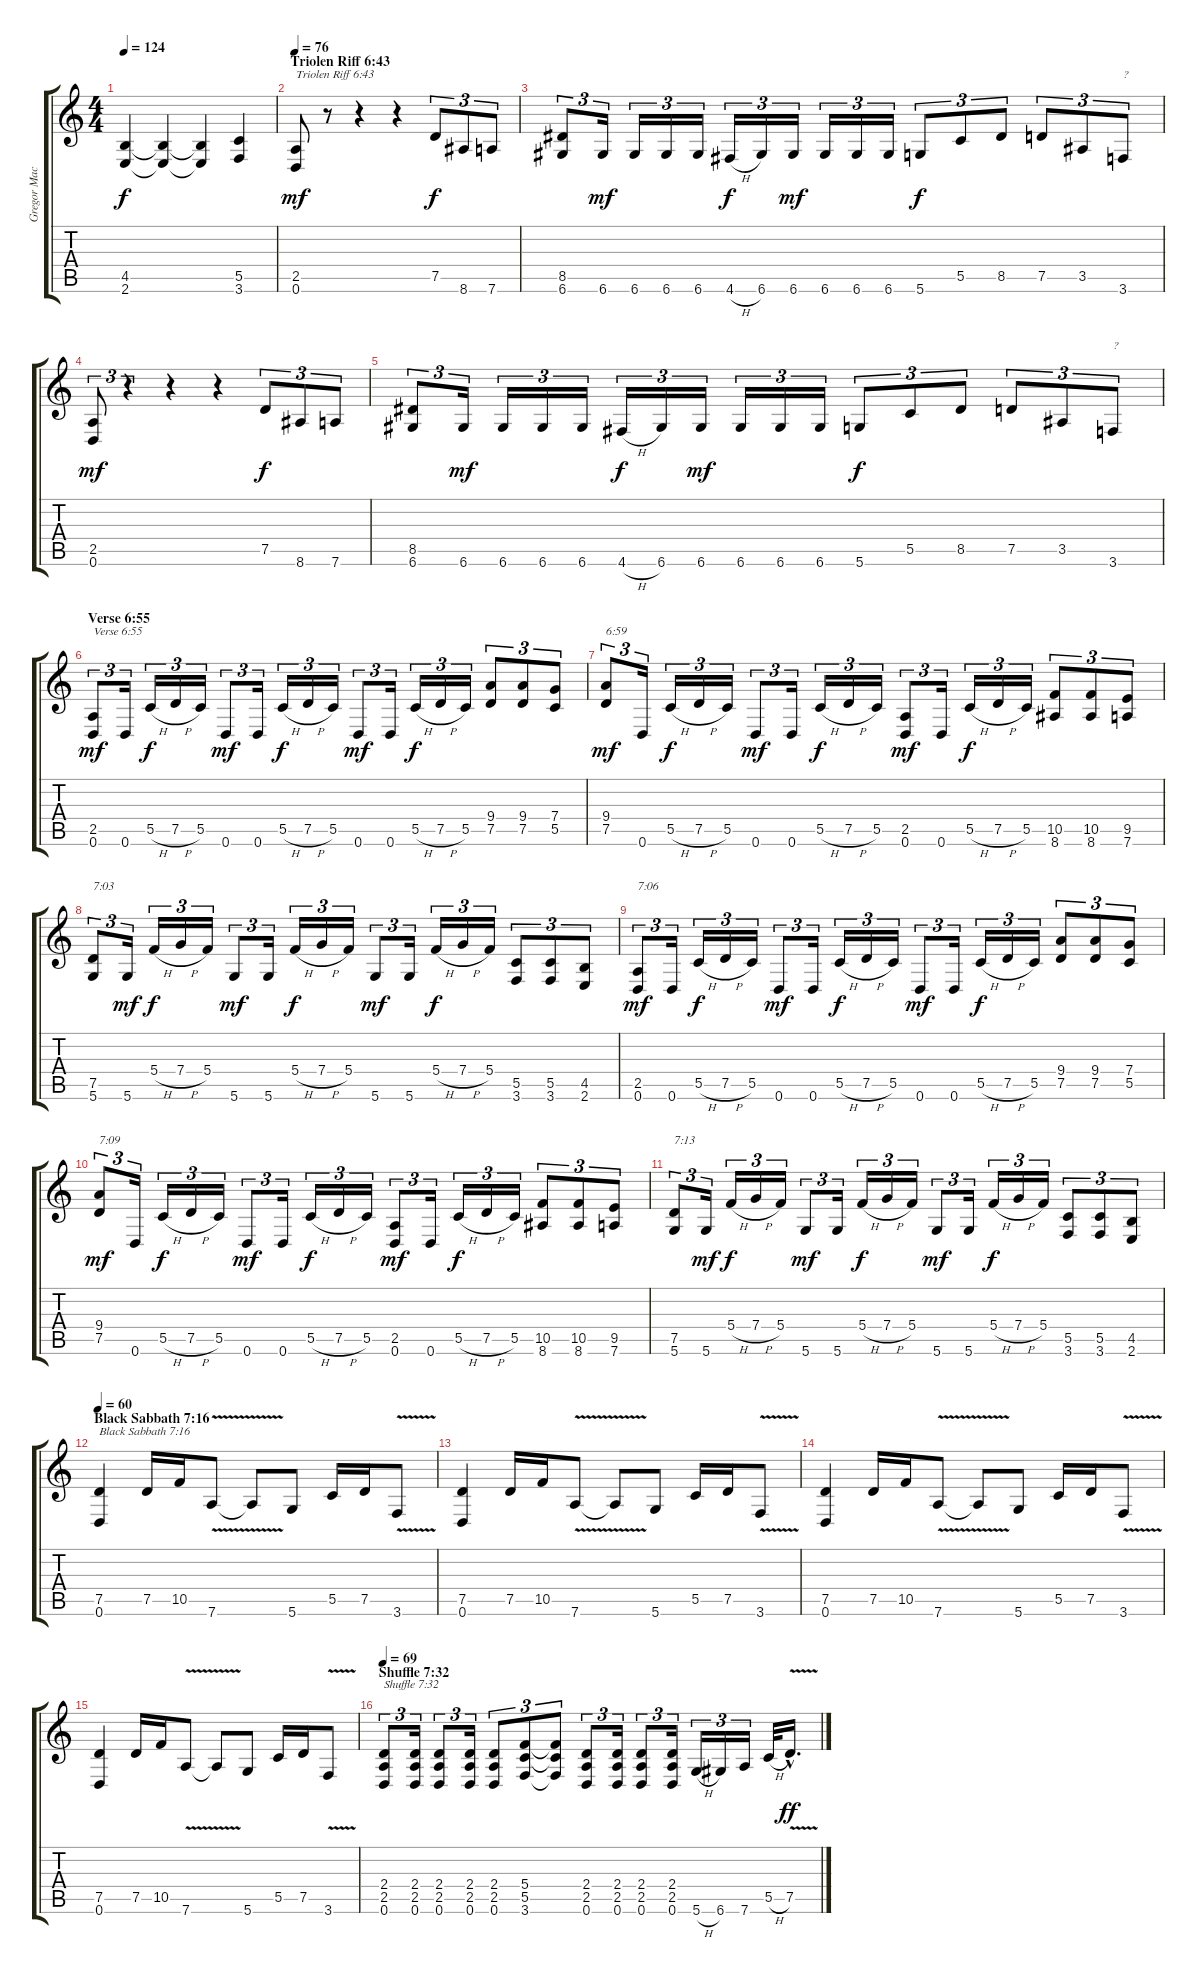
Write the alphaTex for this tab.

\track ("Gregor Mackintosh" "Gregor Mac") {instrument overdrivenguitar}
\staff {score tabs}
\tuning (D4 A3 F3 C3 G2 D2) {hide}
\ts (4 4)
\tempo 124
\clef g2
\ks c
(4.5{t} 2.6{t}).4{dy f} (4.5{t} 2.6{t}).4 (4.5{t} 2.6{t}).4 (5.5 3.6).4 |
\section ("" "Triolen Riff 6:43")
\tempo 76
(2.5 0.6).8{txt "Triolen Riff 6:43" dy mf} r.8 r.4 r.4 7.5.8{tu (3 2) dy f} 8.6.8{tu (3 2)} 7.6.8{tu (3 2)} |
(8.5 6.6).8{tu (3 2)} 6.6.16{tu (3 2) dy mf} 6.6.16{tu (3 2)} 6.6.16{tu (3 2)} 6.6.16{tu (3 2)} 4.6{h}.16{tu (3 2) dy f} 6.6.16{tu (3 2)} 6.6.16{tu (3 2) dy mf} 6.6.16{tu (3 2)} 6.6.16{tu (3 2)} 6.6.16{tu (3 2)} 5.6.8{tu (3 2) dy f} 5.5.8{tu (3 2)} 8.5.8{tu (3 2)} 7.5.8{tu (3 2)} 3.5.8{tu (3 2)} 3.6.8{tu (3 2) txt "?"} |
(2.5 0.6).8{tu (3 2) dy mf} r.4{tu (3 2)} r.4 r.4 7.5.8{tu (3 2) dy f} 8.6.8{tu (3 2)} 7.6.8{tu (3 2)} |
(8.5 6.6).8{tu (3 2)} 6.6.16{tu (3 2) dy mf} 6.6.16{tu (3 2)} 6.6.16{tu (3 2)} 6.6.16{tu (3 2)} 4.6{h}.16{tu (3 2) dy f} 6.6.16{tu (3 2)} 6.6.16{tu (3 2) dy mf} 6.6.16{tu (3 2)} 6.6.16{tu (3 2)} 6.6.16{tu (3 2)} 5.6.8{tu (3 2) dy f} 5.5.8{tu (3 2)} 8.5.8{tu (3 2)} 7.5.8{tu (3 2)} 3.5.8{tu (3 2)} 3.6.8{tu (3 2) txt "?"} |
\section ("" "Verse 6:55")
(2.5 0.6).8{tu (3 2) txt "Verse 6:55" dy mf} 0.6.16{tu (3 2)} 5.5{h}.16{tu (3 2) dy f} 7.5{h}.16{tu (3 2)} 5.5.16{tu (3 2)} 0.6.8{tu (3 2) dy mf} 0.6.16{tu (3 2)} 5.5{h}.16{tu (3 2) dy f} 7.5{h}.16{tu (3 2)} 5.5.16{tu (3 2)} 0.6.8{tu (3 2) dy mf} 0.6.16{tu (3 2)} 5.5{h}.16{tu (3 2) dy f} 7.5{h}.16{tu (3 2)} 5.5.16{tu (3 2)} (9.4 7.5).8{tu (3 2)} (9.4 7.5).8{tu (3 2)} (7.4 5.5).8{tu (3 2)} |
(9.4 7.5).8{tu (3 2) txt "6:59" dy mf} 0.6.16{tu (3 2)} 5.5{h}.16{tu (3 2) dy f} 7.5{h}.16{tu (3 2)} 5.5.16{tu (3 2)} 0.6.8{tu (3 2) dy mf} 0.6.16{tu (3 2)} 5.5{h}.16{tu (3 2) dy f} 7.5{h}.16{tu (3 2)} 5.5.16{tu (3 2)} (2.5 0.6).8{tu (3 2) dy mf} 0.6.16{tu (3 2)} 5.5{h}.16{tu (3 2) dy f} 7.5{h}.16{tu (3 2)} 5.5.16{tu (3 2)} (10.5 8.6).8{tu (3 2)} (10.5 8.6).8{tu (3 2)} (9.5 7.6).8{tu (3 2)} |
(7.5 5.6).8{tu (3 2) txt "7:03"} 5.6.16{tu (3 2) dy mf} 5.4{h}.16{tu (3 2) dy f} 7.4{h}.16{tu (3 2)} 5.4.16{tu (3 2)} 5.6.8{tu (3 2) dy mf} 5.6.16{tu (3 2)} 5.4{h}.16{tu (3 2) dy f} 7.4{h}.16{tu (3 2)} 5.4.16{tu (3 2)} 5.6.8{tu (3 2) dy mf} 5.6.16{tu (3 2)} 5.4{h}.16{tu (3 2) dy f} 7.4{h}.16{tu (3 2)} 5.4.16{tu (3 2)} (5.5 3.6).8{tu (3 2)} (5.5 3.6).8{tu (3 2)} (4.5 2.6).8{tu (3 2)} |
(2.5 0.6).8{tu (3 2) txt "7:06" dy mf} 0.6.16{tu (3 2)} 5.5{h}.16{tu (3 2) dy f} 7.5{h}.16{tu (3 2)} 5.5.16{tu (3 2)} 0.6.8{tu (3 2) dy mf} 0.6.16{tu (3 2)} 5.5{h}.16{tu (3 2) dy f} 7.5{h}.16{tu (3 2)} 5.5.16{tu (3 2)} 0.6.8{tu (3 2) dy mf} 0.6.16{tu (3 2)} 5.5{h}.16{tu (3 2) dy f} 7.5{h}.16{tu (3 2)} 5.5.16{tu (3 2)} (9.4 7.5).8{tu (3 2)} (9.4 7.5).8{tu (3 2)} (7.4 5.5).8{tu (3 2)} |
(9.4 7.5).8{tu (3 2) txt "7:09" dy mf} 0.6.16{tu (3 2)} 5.5{h}.16{tu (3 2) dy f} 7.5{h}.16{tu (3 2)} 5.5.16{tu (3 2)} 0.6.8{tu (3 2) dy mf} 0.6.16{tu (3 2)} 5.5{h}.16{tu (3 2) dy f} 7.5{h}.16{tu (3 2)} 5.5.16{tu (3 2)} (2.5 0.6).8{tu (3 2) dy mf} 0.6.16{tu (3 2)} 5.5{h}.16{tu (3 2) dy f} 7.5{h}.16{tu (3 2)} 5.5.16{tu (3 2)} (10.5 8.6).8{tu (3 2)} (10.5 8.6).8{tu (3 2)} (9.5 7.6).8{tu (3 2)} |
(7.5 5.6).8{tu (3 2) txt "7:13"} 5.6.16{tu (3 2) dy mf} 5.4{h}.16{tu (3 2) dy f} 7.4{h}.16{tu (3 2)} 5.4.16{tu (3 2)} 5.6.8{tu (3 2) dy mf} 5.6.16{tu (3 2)} 5.4{h}.16{tu (3 2) dy f} 7.4{h}.16{tu (3 2)} 5.4.16{tu (3 2)} 5.6.8{tu (3 2) dy mf} 5.6.16{tu (3 2)} 5.4{h}.16{tu (3 2) dy f} 7.4{h}.16{tu (3 2)} 5.4.16{tu (3 2)} (5.5 3.6).8{tu (3 2)} (5.5 3.6).8{tu (3 2)} (4.5 2.6).8{tu (3 2)} |
\section ("" "Black Sabbath 7:16")
\tempo 60
(7.5 0.6).4{txt "Black Sabbath 7:16"} 7.5.16 10.5.16 7.6{v}.8 7.6{t}.8 5.6.8 5.5.16 7.5.16 3.6{v}.8 |
(7.5 0.6).4 7.5.16 10.5.16 7.6{v}.8 7.6{t}.8 5.6.8 5.5.16 7.5.16 3.6{v}.8 |
(7.5 0.6).4 7.5.16 10.5.16 7.6{v}.8 7.6{t}.8 5.6.8 5.5.16 7.5.16 3.6{v}.8 |
(7.5 0.6).4 7.5.16 10.5.16 7.6{v}.8 7.6{t}.8 5.6.8 5.5.16 7.5.16 3.6{v}.8 |
\section ("" "Shuffle 7:32")
\tempo 69
(2.4 2.5 0.6).8{tu (3 2) txt "Shuffle 7:32"} (2.4 2.5 0.6).16{tu (3 2)} (2.4 2.5 0.6).8{tu (3 2)} (2.4 2.5 0.6).16{tu (3 2)} (2.4 2.5 0.6).8{tu (3 2)} (5.4 5.5 3.6).8{tu (3 2)} (5.4{t} 5.5{t} 3.6{t}).8{tu (3 2)} (2.4 2.5 0.6).8{tu (3 2)} (2.4 2.5 0.6).16{tu (3 2)} (2.4 2.5 0.6).8{tu (3 2)} (2.4 2.5 0.6).16{tu (3 2)} 5.6{h}.16{tu (3 2)} 6.6.16{tu (3 2)} 7.6.16{tu (3 2)} 5.5{h}.32 7.5{v hac}.16{d dy ff}
